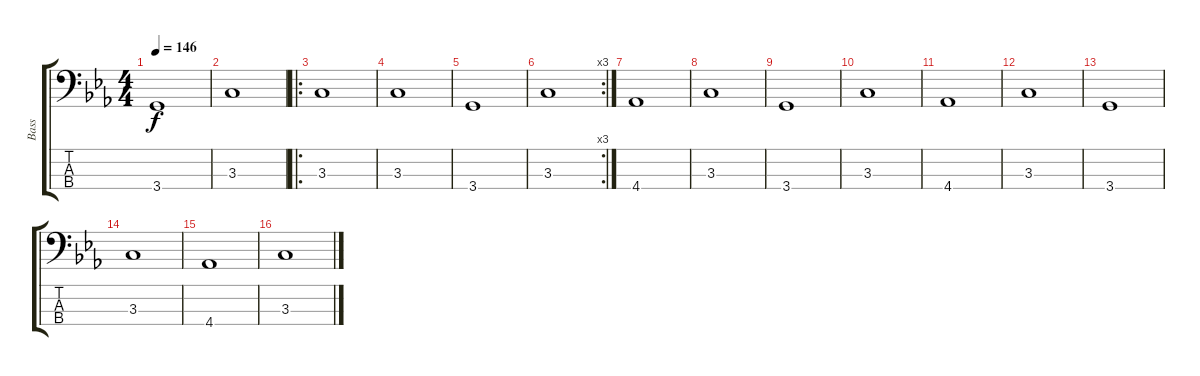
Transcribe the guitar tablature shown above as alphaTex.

\track ("Bass" "Bass") {instrument electricbassfinger}
\staff {score tabs}
\tuning (G2 D2 A1 E1) {hide}
\ts (4 4)
\tempo 146
\clef f4
\ks cminor
3.4.1{dy f} |
3.3.1 |
\ro
3.3.1 |
3.3.1 |
3.4.1 |
\rc 3
3.3.1 |
4.4.1 |
3.3.1 |
3.4.1 |
3.3.1 |
4.4.1 |
3.3.1 |
3.4.1 |
3.3.1 |
4.4.1 |
3.3.1
